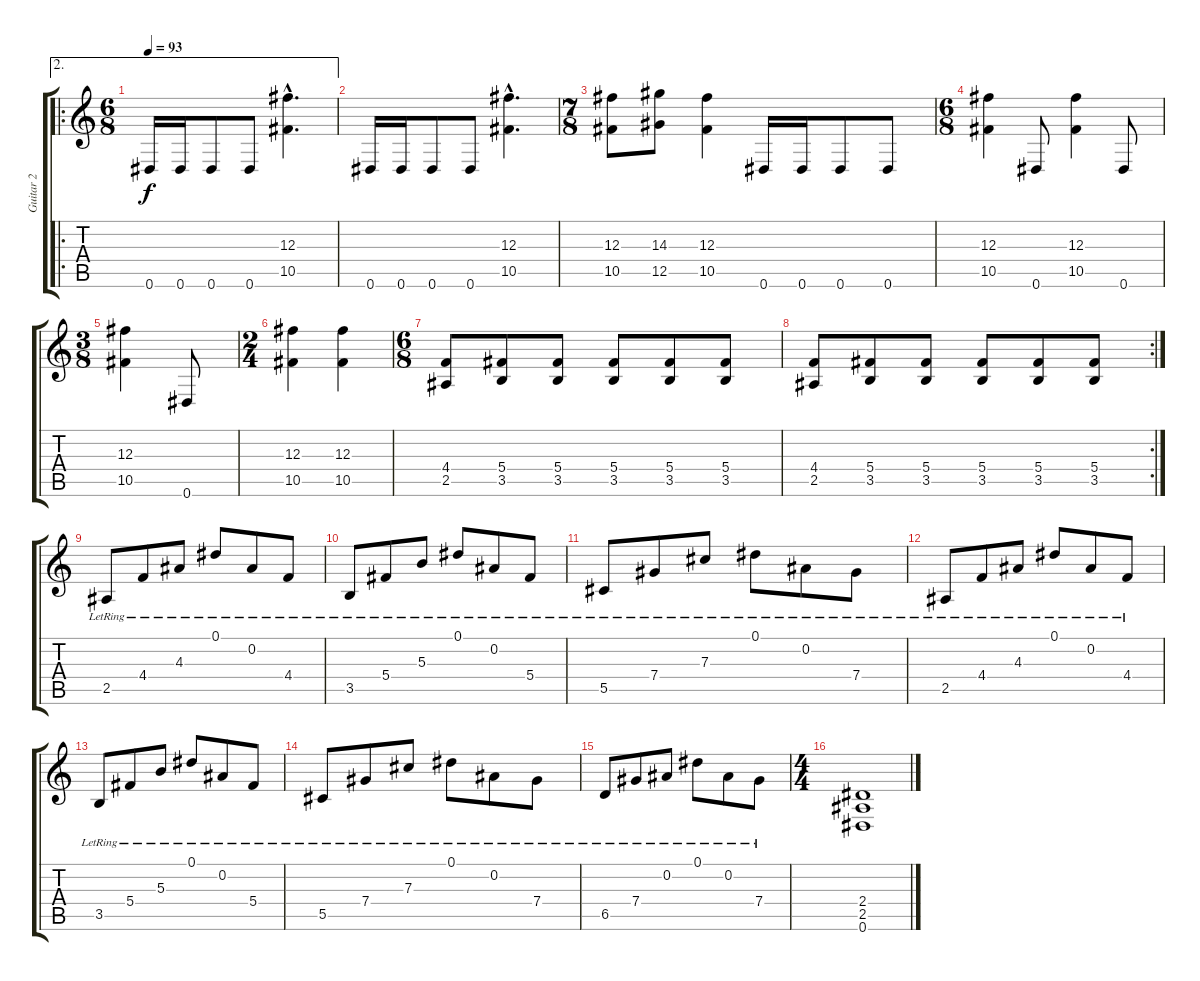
\track ("Guitar 2" "Guitar 2") {instrument electricguitarclean}
\staff {score tabs}
\tuning (Eb4 Bb3 Gb3 Db3 Ab2 Eb2) {hide}
\ae 2
\ro
\ts (6 8)
\tempo 93
\clef g2
\ks c
0.6.16{dy f} 0.6.16 0.6.8 0.6.8 (12.3{hac} 10.5{hac}).4{d} |
0.6.16 0.6.16 0.6.8 0.6.8 (12.3{hac} 10.5{hac}).4{d} |
\ts (7 8)
(12.3 10.5).8 (14.3 12.5).8 (12.3 10.5).4 0.6.16 0.6.16 0.6.8 0.6.8 |
\ts (6 8)
(12.3 10.5).4 0.6.8 (12.3 10.5).4 0.6.8 |
\ts (3 8)
(12.3 10.5).4 0.6.8 |
\ts (2 4)
(12.3 10.5).4 (12.3 10.5).4 |
\ts (6 8)
(4.4 2.5).8 (5.4 3.5).8 (5.4 3.5).8 (5.4 3.5).8 (5.4 3.5).8 (5.4 3.5).8 |
\rc 2
(4.4 2.5).8 (5.4 3.5).8 (5.4 3.5).8 (5.4 3.5).8 (5.4 3.5).8 (5.4 3.5).8 |
2.5{lr}.8{instrument electricguitarclean} 4.4{lr}.8 4.3{lr}.8 0.1{lr}.8 0.2{lr}.8 4.4{lr}.8 |
3.5{lr}.8 5.4{lr}.8 5.3{lr}.8 0.1{lr}.8 0.2{lr}.8 5.4{lr}.8 |
5.5{lr}.8 7.4{lr}.8 7.3{lr}.8 0.1{lr}.8 0.2{lr}.8 7.4{lr}.8 |
2.5{lr}.8 4.4{lr}.8 4.3{lr}.8 0.1{lr}.8 0.2{lr}.8 4.4{lr}.8 |
3.5{lr}.8 5.4{lr}.8 5.3{lr}.8 0.1{lr}.8 0.2{lr}.8 5.4{lr}.8 |
5.5{lr}.8 7.4{lr}.8 7.3{lr}.8 0.1{lr}.8 0.2{lr}.8 7.4{lr}.8 |
6.5{lr}.8 7.4{lr}.8 0.2{lr}.8 0.1{lr}.8 0.2{lr}.8 7.4{lr}.8 |
\ts (4 4)
(2.4 2.5 0.6).1
